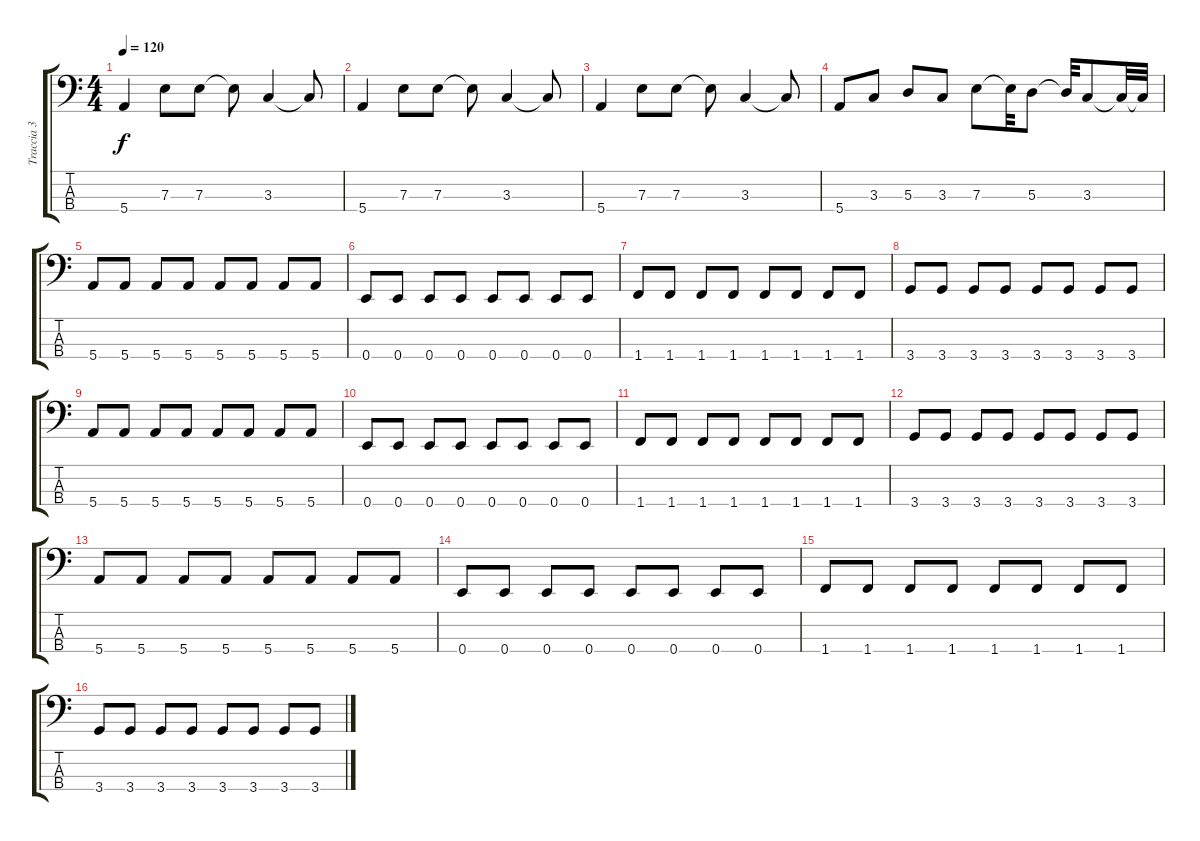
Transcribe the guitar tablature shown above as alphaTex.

\track ("Traccia 3" "Traccia 3") {instrument electricbasspick}
\staff {score tabs}
\tuning (G2 D2 A1 E1) {hide}
\ts (4 4)
\tempo 120
\clef f4
\ks c
5.4.4{dy f} 7.3.8 7.3.8 7.3{t}.8 3.3.4 3.3{t}.8 |
5.4.4 7.3.8 7.3.8 7.3{t}.8 3.3.4 3.3{t}.8 |
5.4.4 7.3.8 7.3.8 7.3{t}.8 3.3.4 3.3{t}.8 |
5.4.8 3.3.8 5.3.8 3.3.8 7.3.8 7.3{t}.32 5.3.8 5.3{t}.32 3.3.8 3.3{t}.32 3.3{t}.32 |
5.4.8 5.4.8 5.4.8 5.4.8 5.4.8 5.4.8 5.4.8 5.4.8 |
0.4.8 0.4.8 0.4.8 0.4.8 0.4.8 0.4.8 0.4.8 0.4.8 |
1.4.8 1.4.8 1.4.8 1.4.8 1.4.8 1.4.8 1.4.8 1.4.8 |
3.4.8 3.4.8 3.4.8 3.4.8 3.4.8 3.4.8 3.4.8 3.4.8 |
5.4.8 5.4.8 5.4.8 5.4.8 5.4.8 5.4.8 5.4.8 5.4.8 |
0.4.8 0.4.8 0.4.8 0.4.8 0.4.8 0.4.8 0.4.8 0.4.8 |
1.4.8 1.4.8 1.4.8 1.4.8 1.4.8 1.4.8 1.4.8 1.4.8 |
3.4.8 3.4.8 3.4.8 3.4.8 3.4.8 3.4.8 3.4.8 3.4.8 |
5.4.8 5.4.8 5.4.8 5.4.8 5.4.8 5.4.8 5.4.8 5.4.8 |
0.4.8 0.4.8 0.4.8 0.4.8 0.4.8 0.4.8 0.4.8 0.4.8 |
1.4.8 1.4.8 1.4.8 1.4.8 1.4.8 1.4.8 1.4.8 1.4.8 |
3.4.8 3.4.8 3.4.8 3.4.8 3.4.8 3.4.8 3.4.8 3.4.8
